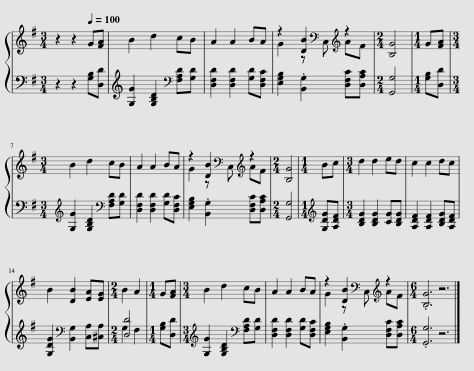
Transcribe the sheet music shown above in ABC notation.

X:1
%%score { ( 1 3 ) | ( 2 4 ) }
L:1/8
M:3/4
I:linebreak $
K:G
V:1 treble
V:3 treble
V:2 bass
V:4 bass
V:1
 z2 z2[Q:1/4=100] G[FA] | B2 d2 cB | A2 A2 BA | z2 [DB]2[K:bass][K:treble] z2 |[M:2/4] [B,G]4 | %5
[M:1/4] G[FA] |$[M:3/4] B2 d2 cB | A2 A2 BA | z2 [DB]2[K:bass][K:treble] z2 |[M:2/4] [B,G]4 | %10
[M:1/4] Bc |[M:3/4] d2 d2 ed | c2 c2 dc |$ B2 [DB]2 [EA][EG] |[M:2/4] B2 A2 | %15
[M:1/4] G[FA] |[M:3/4] B2 d2 cB | A2 A2 BA | z2 [DB]2[K:bass][K:treble] z2 |[M:6/4] .[B,G]6 z6 |] %20
V:2
 z2 z2 [G,B,][D,D] | [G,G]2 [G,B,D]2[K:bass] [F,A,D][G,D] | [D,F,D]2 [D,F,D]2 [G,D][D,F,C] | [E,G,B,]2 .[B,,G,]2 [D,F,C][D,A,C] |[M:2/4] [G,,G,]4 | %5
[M:1/4] [G,B,][D,D] |$[M:3/4][K:treble] [G,G]2 [G,B,D]2[K:bass] [F,A,D][G,D] | [D,F,D]2 [D,F,D]2 [G,D][D,F,C] | [E,G,B,]2 .[B,,G,]2 [D,F,C][D,A,C] |[M:2/4] [G,,G,]4 | %10
[M:1/4][K:treble] [G,DG][A,DF] |[M:3/4] [B,DG]2 [B,DG]2 [CG][B,DG] | [A,DF]2 [A,DF]2 [B,DG][A,DF] |$ [G,DG]2[K:bass] [B,,G,]2 [C,A,][^C,A,] |[M:2/4] [D,D]4 | %15
[M:1/4] [G,B,][D,D] |[M:3/4][K:treble] [G,G]2 [G,B,D]2[K:bass] [F,A,D][G,D] | [D,F,D]2 [D,F,D]2 [G,D][D,F,C] | [E,G,B,]2 .[B,,G,]2 [D,F,C][D,A,C] |[M:6/4] .[G,,G,]6 z6 |] %20
V:3
 x6 | x6 | x6 | G2 z[K:bass] C,[K:treble] AF |[M:2/4] x4 | %5
[M:1/4] x2 |$[M:3/4] x6 | x6 | G2 z[K:bass] C,[K:treble] AF |[M:2/4] x4 | %10
[M:1/4] x2 |[M:3/4] x6 | x6 |$ x6 |[M:2/4] x4 | %15
[M:1/4] x2 |[M:3/4] x6 | x6 | G2 z[K:bass] C,[K:treble] AF |[M:6/4] x12 |] %20
V:4
 x6 | x4[K:bass] x2 | x6 | x6 |[M:2/4] x4 | %5
[M:1/4] x2 |$[M:3/4][K:treble] x4[K:bass] x2 | x6 | x6 |[M:2/4] x4 | %10
[M:1/4][K:treble] x2 |[M:3/4] x6 | x6 |$ x2[K:bass] x4 |[M:2/4] G,2 F,2 | %15
[M:1/4] x2 |[M:3/4][K:treble] x4[K:bass] x2 | x6 | x6 |[M:6/4] x12 |] %20
